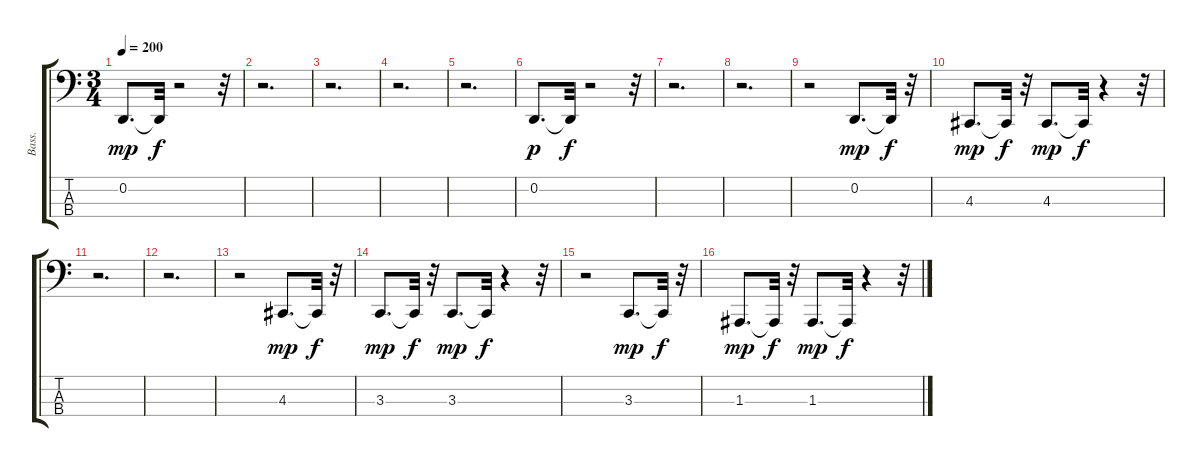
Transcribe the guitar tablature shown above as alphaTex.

\track ("Bass." "Bass.") {instrument pizzicatostrings}
\staff {score tabs}
\tuning (G2 D2 A1 E1) {hide}
\ts (3 4)
\tempo 200
\clef f4
\ks c
0.2.8{d dy mp} 0.2{t}.32{dy f} r.2 r.32 |
r.2{d} |
r.2{d} |
r.2{d} |
r.2{d} |
0.2.8{d dy p instrument pizzicatostrings} 0.2{t}.32{dy f} r.2 r.32 |
r.2{d} |
r.2{d} |
r.2 0.2.8{d dy mp} 0.2{t}.32{dy f} r.32 |
4.3.8{d dy mp} 4.3{t}.32{dy f} r.32 4.3.8{d dy mp} 4.3{t}.32{dy f} r.4 r.32 |
r.2{d} |
r.2{d} |
r.2 4.3.8{d dy mp} 4.3{t}.32{dy f} r.32 |
3.3.8{d dy mp} 3.3{t}.32{dy f} r.32 3.3.8{d dy mp} 3.3{t}.32{dy f} r.4 r.32 |
r.2 3.3.8{d dy mp} 3.3{t}.32{dy f} r.32 |
1.3.8{d dy mp} 1.3{t}.32{dy f} r.32 1.3.8{d dy mp} 1.3{t}.32{dy f} r.4 r.32
